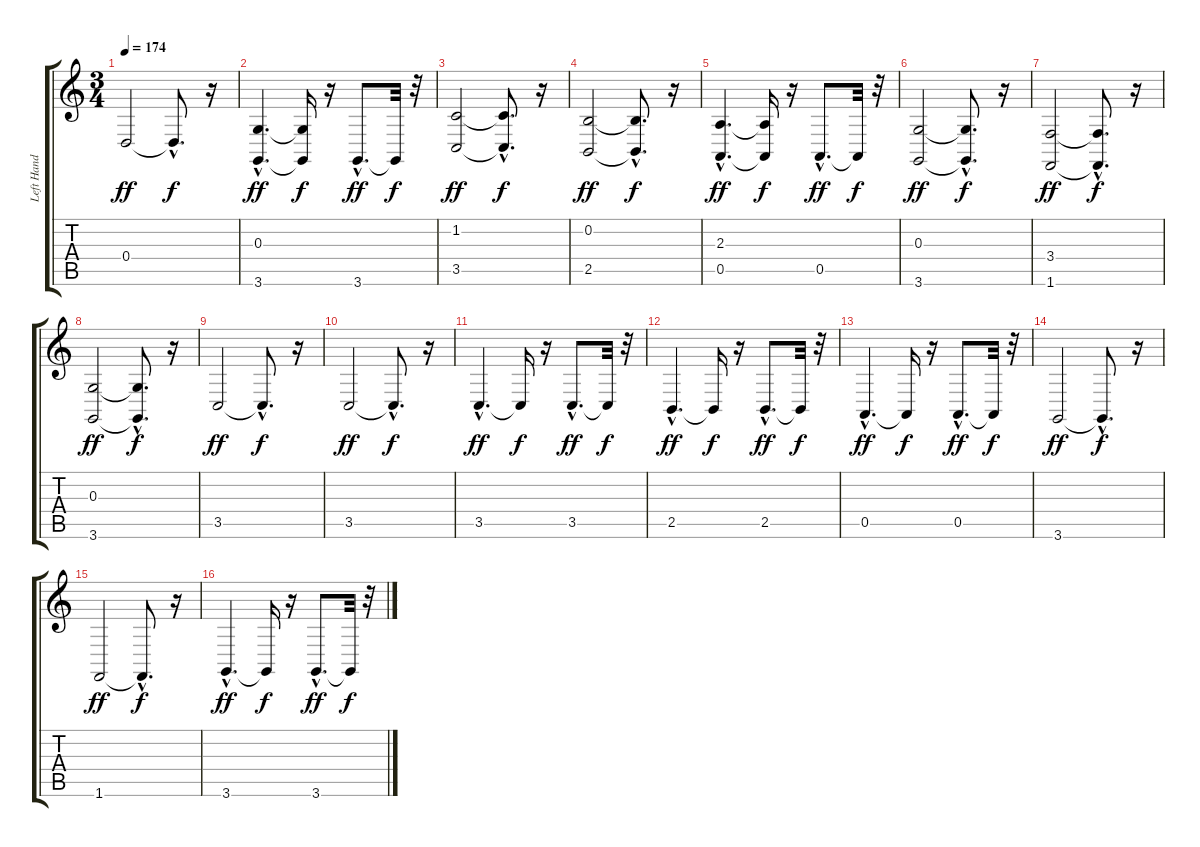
\track ("Left Hand" "Left Hand") {instrument brightacousticpiano}
\staff {score tabs}
\tuning (E4 B3 G3 D3 A2 E2) {hide}
\ts (3 4)
\tempo 174
\clef g2
\ks c
0.4.2{dy ff} 0.4{hac t}.8{d dy f} r.16 |
(0.3{hac} 3.6{hac}).4{d dy ff} (0.3{t} 3.6{t}).16{dy f} r.16 3.6{hac}.8{d dy ff} 3.6{t}.32{dy f} r.32 |
(1.2 3.5).2{dy ff} (1.2{hac t} 3.5{hac t}).8{d dy f} r.16 |
(0.2 2.5).2{dy ff} (0.2{hac t} 2.5{hac t}).8{d dy f} r.16 |
(2.3{hac} 0.5{hac}).4{d dy ff} (2.3{t} 0.5{t}).16{dy f} r.16 0.5{hac}.8{d dy ff} 0.5{t}.32{dy f} r.32 |
(0.3 3.6).2{dy ff} (0.3{hac t} 3.6{hac t}).8{d dy f} r.16 |
(3.4 1.6).2{dy ff} (3.4{hac t} 1.6{hac t}).8{d dy f} r.16 |
(0.3 3.6).2{dy ff} (0.3{hac t} 3.6{hac t}).8{d dy f} r.16 |
3.5.2{dy ff} 3.5{hac t}.8{d dy f} r.16 |
3.5.2{dy ff} 3.5{hac t}.8{d dy f} r.16 |
3.5{hac}.4{d dy ff} 3.5{t}.16{dy f} r.16 3.5{hac}.8{d dy ff} 3.5{t}.32{dy f} r.32 |
2.5{hac}.4{d dy ff} 2.5{t}.16{dy f} r.16 2.5{hac}.8{d dy ff} 2.5{t}.32{dy f} r.32 |
0.5{hac}.4{d dy ff} 0.5{t}.16{dy f} r.16 0.5{hac}.8{d dy ff} 0.5{t}.32{dy f} r.32 |
3.6.2{dy ff} 3.6{hac t}.8{d dy f} r.16 |
1.6.2{dy ff} 1.6{hac t}.8{d dy f} r.16 |
3.6{hac}.4{d dy ff} 3.6{t}.16{dy f} r.16 3.6{hac}.8{d dy ff} 3.6{t}.32{dy f} r.32
